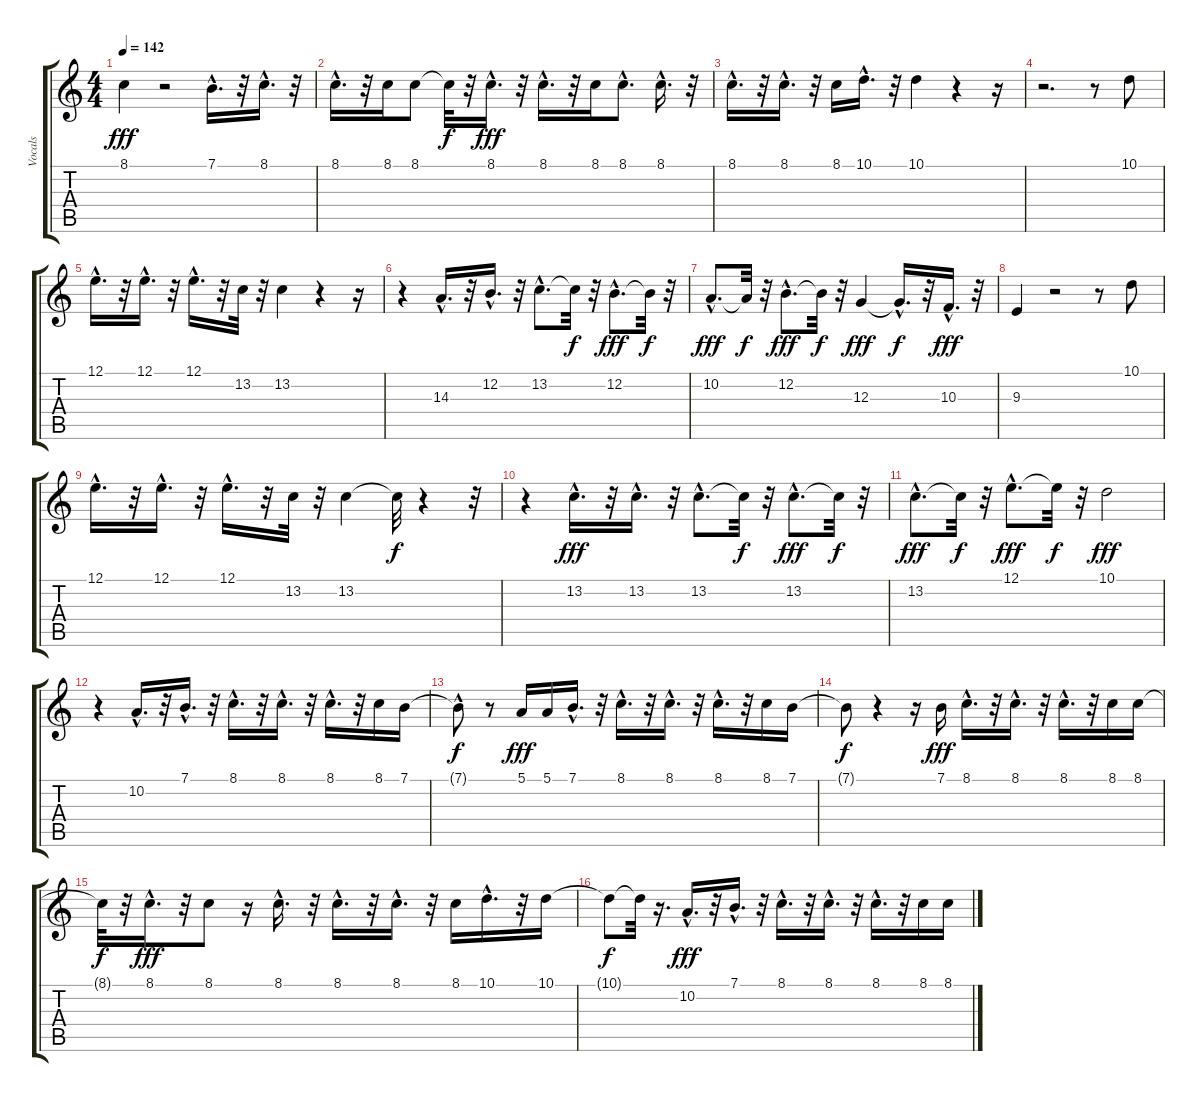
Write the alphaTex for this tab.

\track ("Vocals" "Vocals") {instrument sopranosax}
\staff {score tabs}
\tuning (E4 B3 G3 D3 A2 E2) {hide}
\ts (4 4)
\tempo 142
\clef g2
\ks c
8.1.4{dy fff} r.2 7.1{hac}.16{d} r.32 8.1{hac}.16{d} r.32 |
8.1{hac}.16{d} r.32 8.1.16 8.1.8 8.1{t}.32{dy f} r.32 8.1{hac}.16{d dy fff} r.32 8.1{hac}.16{d} r.32 8.1.16 8.1{hac}.8{d} 8.1{hac}.16{d} r.32 |
8.1{hac}.16{d} r.32 8.1{hac}.16{d} r.32 8.1.16 10.1{hac}.16{d} r.32 10.1.4 r.4 r.16 |
r.2{d} r.8 10.1.8 |
12.1{hac}.16{d} r.32 12.1{hac}.16{d} r.32 12.1{hac}.16{d} r.32 13.2.32 r.32 13.2.4 r.4 r.16 |
r.4 14.3{hac}.16{d} r.32 12.2{hac}.16{d} r.32 13.2{hac}.8{d} 13.2{t}.32{dy f} r.32 12.2{hac}.8{d dy fff} 12.2{t}.32{dy f} r.32 |
10.2{hac}.8{d dy fff} 10.2{t}.32{dy f} r.32 12.2{hac}.8{d dy fff} 12.2{t}.32{dy f} r.32 12.3.4{dy fff} 12.3{hac t}.16{d dy f} r.32 10.3{hac}.16{d dy fff} r.32 |
9.3.4 r.2 r.8 10.1.8 |
12.1{hac}.16{d} r.32 12.1{hac}.16{d} r.32 12.1{hac}.16{d} r.32 13.2.32 r.32 13.2.4 13.2{t}.32{dy f} r.4 r.32 |
r.4 13.2{hac}.16{d dy fff} r.32 13.2{hac}.16{d} r.32 13.2{hac}.8{d} 13.2{t}.32{dy f} r.32 13.2{hac}.8{d dy fff} 13.2{t}.32{dy f} r.32 |
13.2{hac}.8{d dy fff} 13.2{t}.32{dy f} r.32 12.1{hac}.8{d dy fff} 12.1{t}.32{dy f} r.32 10.1.2{dy fff} |
r.4 10.2{hac}.16{d} r.32 7.1{hac}.16{d} r.32 8.1{hac}.16{d} r.32 8.1{hac}.16{d} r.32 8.1{hac}.16{d} r.32 8.1.16 7.1.16 |
7.1{hac t}.8{dy f} r.8 5.1.16{dy fff} 5.1.16 7.1{hac}.16{d} r.32 8.1{hac}.16{d} r.32 8.1{hac}.16{d} r.32 8.1{hac}.16{d} r.32 8.1.16 7.1.16 |
7.1{t}.8{dy f} r.4 r.16 7.1.16{dy fff} 8.1{hac}.16{d} r.32 8.1{hac}.16{d} r.32 8.1{hac}.16{d} r.32 8.1.16 8.1.16 |
8.1{t}.32{dy f} r.32 8.1{hac}.16{d dy fff} r.32 8.1.8 r.16 8.1{hac}.16{d} r.32 8.1{hac}.16{d} r.32 8.1{hac}.16{d} r.32 8.1.16 10.1{hac}.16{d} r.32 10.1.16 |
10.1{t}.8{dy f} 10.1{t}.32 r.16{d} 10.2{hac}.16{d dy fff} r.32 7.1{hac}.16{d} r.32 8.1{hac}.16{d} r.32 8.1{hac}.16{d} r.32 8.1{hac}.16{d} r.32 8.1.16 8.1.16
